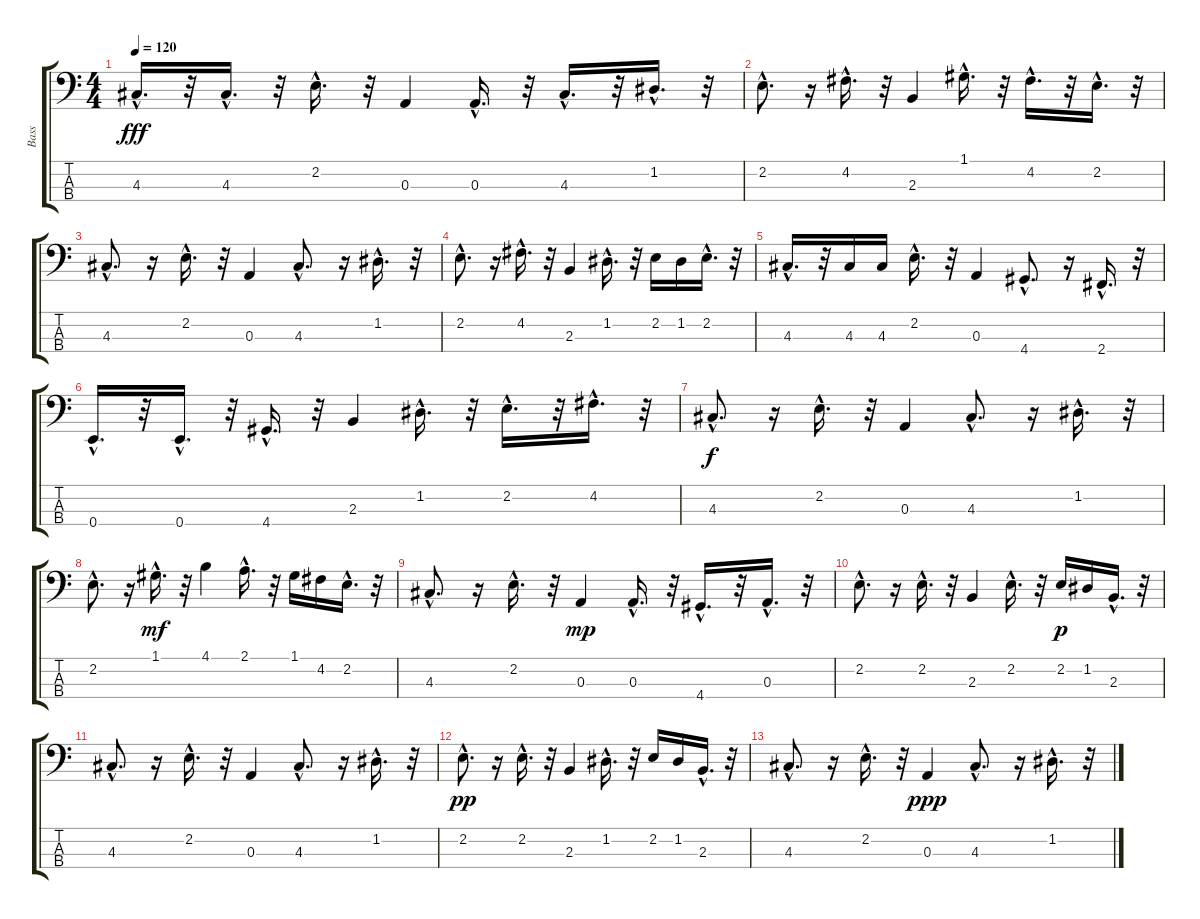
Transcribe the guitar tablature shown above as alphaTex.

\track ("Bass" "Bass") {instrument electricbassfinger}
\staff {score tabs}
\tuning (G2 D2 A1 E1) {hide}
\ts (4 4)
\tempo 120
\clef f4
\ks c
4.3{hac}.16{d dy fff} r.32 4.3{hac}.16{d} r.32 2.2{hac}.16{d} r.32 0.3.4 0.3{hac}.16{d} r.32 4.3{hac}.16{d} r.32 1.2{hac}.16{d} r.32 |
2.2{hac}.8{d} r.16 4.2{hac}.16{d} r.32 2.3.4 1.1{hac}.16{d} r.32 4.2{hac}.16{d} r.32 2.2{hac}.16{d} r.32 |
4.3{hac}.8{d} r.16 2.2{hac}.16{d} r.32 0.3.4 4.3{hac}.8{d} r.16 1.2{hac}.16{d} r.32 |
2.2{hac}.8{d} r.16 4.2{hac}.16{d} r.32 2.3.4 1.2{hac}.16{d} r.32 2.2.16 1.2.16 2.2{hac}.16{d} r.32 |
4.3{hac}.16{d} r.32 4.3.16 4.3.16 2.2{hac}.16{d} r.32 0.3.4 4.4{hac}.8{d} r.16 2.4{hac}.16{d} r.32 |
0.4{hac}.16{d} r.32 0.4{hac}.16{d} r.32 4.4{hac}.16{d} r.32 2.3.4 1.2{hac}.16{d} r.32 2.2{hac}.16{d} r.32 4.2{hac}.16{d} r.32 |
4.3{hac}.8{d dy f} r.16 2.2{hac}.16{d} r.32 0.3.4 4.3{hac}.8{d} r.16 1.2{hac}.16{d} r.32 |
2.2{hac}.8{d} r.16 1.1{hac}.16{d dy mf} r.32 4.1.4 2.1{hac}.16{d} r.32 1.1.16 4.2.16 2.2{hac}.16{d} r.32 |
4.3{hac}.8{d} r.16 2.2{hac}.16{d} r.32 0.3.4{dy mp} 0.3{hac}.16{d} r.32 4.4{hac}.16{d} r.32 0.3{hac}.16{d} r.32 |
2.2{hac}.8{d} r.16 2.2{hac}.16{d} r.32 2.3.4 2.2{hac}.16{d} r.32 2.2.16{dy p} 1.2.16 2.3{hac}.16{d} r.32 |
4.3{hac}.8{d} r.16 2.2{hac}.16{d} r.32 0.3.4 4.3{hac}.8{d} r.16 1.2{hac}.16{d} r.32 |
2.2{hac}.8{d dy pp} r.16 2.2{hac}.16{d} r.32 2.3.4 1.2{hac}.16{d} r.32 2.2.16 1.2.16 2.3{hac}.16{d} r.32 |
4.3{hac}.8{d} r.16 2.2{hac}.16{d} r.32 0.3.4{dy ppp} 4.3{hac}.8{d} r.16 1.2{hac}.16{d} r.32
